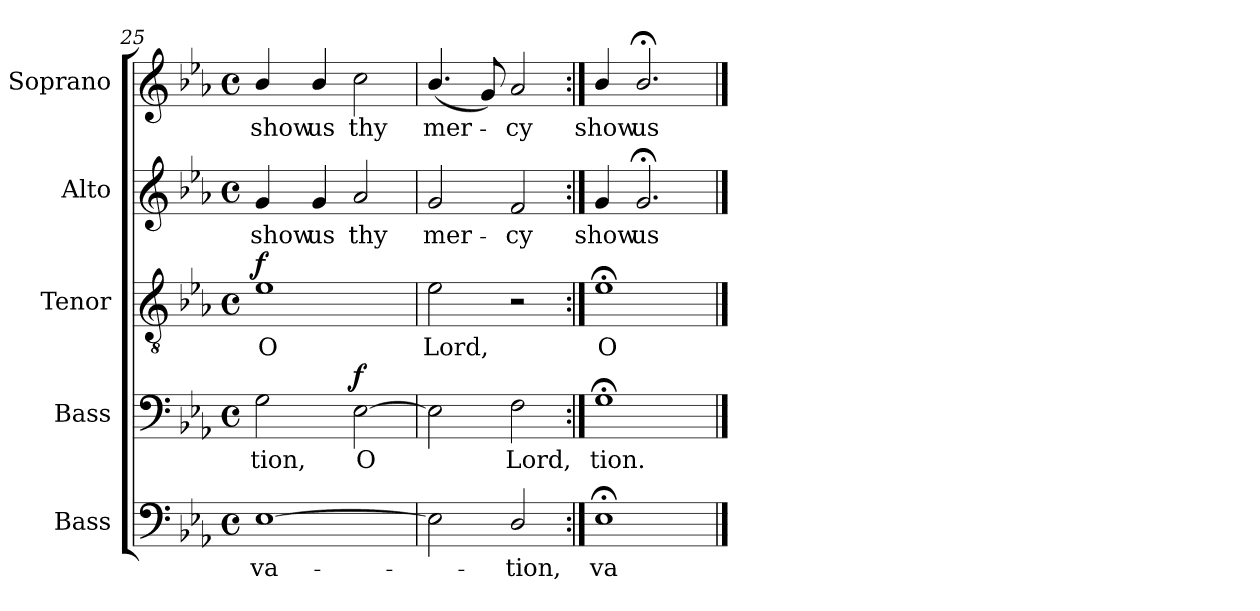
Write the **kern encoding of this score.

**kern	**text	**kern	**text	**dynam	**kern	**text	**dynam	**kern	**text	**kern	**text
*part5	*part5	*part4	*part4	*part4	*part3	*part3	*part3	*part2	*part2	*part1	*part1
*staff5	*staff5	*staff4	*staff4	*staff4	*staff3	*staff3	*staff3	*staff2	*staff2	*staff1	*staff1
*I"Bass	*	*I"Bass	*	*	*I"Tenor	*	*	*I"Alto	*	*I"Soprano	*
*I'B.	*	*I'B.	*	*	*I'T.	*	*	*I'A.	*	*I'S.	*
*clefF4	*	*clefF4	*	*	*clefGv2	*	*	*clefG2	*	*clefG2	*
*	*	*	*	*	*ITrd7c12	*	*	*	*	*	*
*k[b-e-a-]	*	*k[b-e-a-]	*	*	*k[b-e-a-]	*	*	*k[b-e-a-]	*	*k[b-e-a-]	*
*E-:	*	*E-:	*	*	*E-:	*	*	*E-:	*	*E-:	*
*M4/4	*	*M4/4	*	*	*M4/4	*	*	*M4/4	*	*M4/4	*
*met(c)	*	*met(c)	*	*	*met(c)	*	*	*met(c)	*	*met(c)	*
=25	=25	=25	=25	=25	=25	=25	=25	=25	=25	=25	=25
!	!LO:LY:b:color=#000000	!	!	!	!	!	!	!	!	!	!
!	!	!	!LO:LY:b:color=#000000	!	!	!	!	!	!	!	!
!	!	!	!	!	!	!LO:LY:b:color=#000000	!	!	!	!	!
!	!	!	!	!	!	!	!	!	!LO:LY:b:color=#000000	!	!
!	!	!	!	!	!	!	!	!	!	!	!LO:LY:b:color=#000000
[1E-i	-va-	2Gi\	-tion,	.	1E-i	O	f	4gi/	show	4b-i/	show
!	!	!	!	!	!	!	!	!	!LO:LY:b:color=#000000	!	!
!	!	!	!	!	!	!	!	!	!	!	!LO:LY:b:color=#000000
.	.	.	.	.	.	.	.	4gi/	us	4b-i/	us
!	!	!	!LO:LY:b:color=#000000	!	!	!	!	!	!	!	!
!	!	!	!	!	!	!	!	!	!LO:LY:b:color=#000000	!	!
!	!	!	!	!	!	!	!	!	!	!	!LO:LY:b:color=#000000
.	.	[2E-i\	O	f	.	.	.	2a-i/	thy	2cci\	thy
=26	=26	=26	=26	=26	=26	=26	=26	=26	=26	=26	=26
!	!	!	!	!	!	!LO:LY:b:color=#000000	!	!	!	!	!
!	!	!	!	!	!	!	!	!	!LO:LY:b:color=#000000	!	!
!	!	!	!	!	!	!	!	!	!	!	!LO:LY:b:color=#000000
2E-i\]	.	2E-i\]	.	.	2E-i\	Lord,	.	2gi/	mer-	(4.b-i/	mer-
.	.	.	.	.	.	.	.	.	.	8gi/)	.
!	!LO:LY:b:color=#000000	!	!	!	!	!	!	!	!	!	!
!	!	!	!LO:LY:b:color=#000000	!	!	!	!	!	!	!	!
!	!	!	!	!	!	!	!	!	!LO:LY:b:color=#000000	!	!
!	!	!	!	!	!	!	!	!	!	!	!LO:LY:b:color=#000000
2Di/	-tion,	2Fi\	Lord,	.	2r	.	.	2fi/	-cy	2a-i/	-cy
=27:|!	=27:|!	=27:|!	=27:|!	=27:|!	=27:|!	=27:|!	=27:|!	=27:|!	=27:|!	=27:|!	=27:|!
!	!LO:LY:b:color=#000000	!	!	!	!	!	!	!	!	!	!
!	!	!	!LO:LY:b:color=#000000	!	!	!	!	!	!	!	!
!	!	!	!	!	!	!LO:LY:b:color=#000000	!	!	!	!	!
!	!	!	!	!	!	!	!	!	!LO:LY:b:color=#000000	!	!
!	!	!	!	!	!	!	!	!	!	!	!LO:LY:b:color=#000000
1E-;i	va-	1G;i	tion.	.	1E-;i	O	.	4gi/	show	4b-i/	show
!	!	!	!	!	!	!	!	!	!LO:LY:b:color=#000000	!	!
!	!	!	!	!	!	!	!	!	!	!	!LO:LY:b:color=#000000
.	.	.	.	.	.	.	.	2.g;i/	us	2.b-;i/	us
==	==	==	==	==	==	==	==	==	==	==	==
*-	*-	*-	*-	*-	*-	*-	*-	*-	*-	*-	*-
